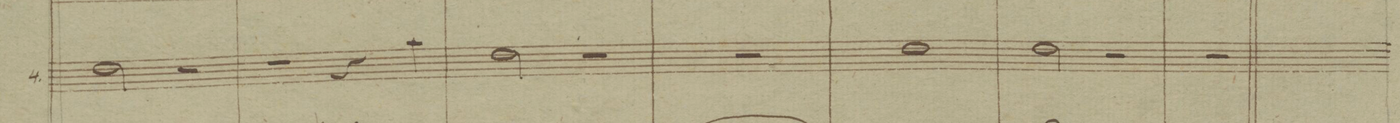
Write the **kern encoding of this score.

**kern	**text	**dynam
*I"Baſso	*	*
*clefF4	*	*
*k[b-]	*	*
*met(c|)	*	*
*M2/2	*	*
2F\	.	.
2r	.	.
=106	=106	=106
2r	.	.
4r	.	.
4c\	.	.
=107	=107	=107
2F\	.	.
2r	.	.
=108	=108	=108
1r	.	.
=109	=109	=109
1F	.	.
=110	=110	=110
2F\	.	.
2r	.	.
=111	=111	=111
1r	.	.
==	==	==
*-	*-	*-
